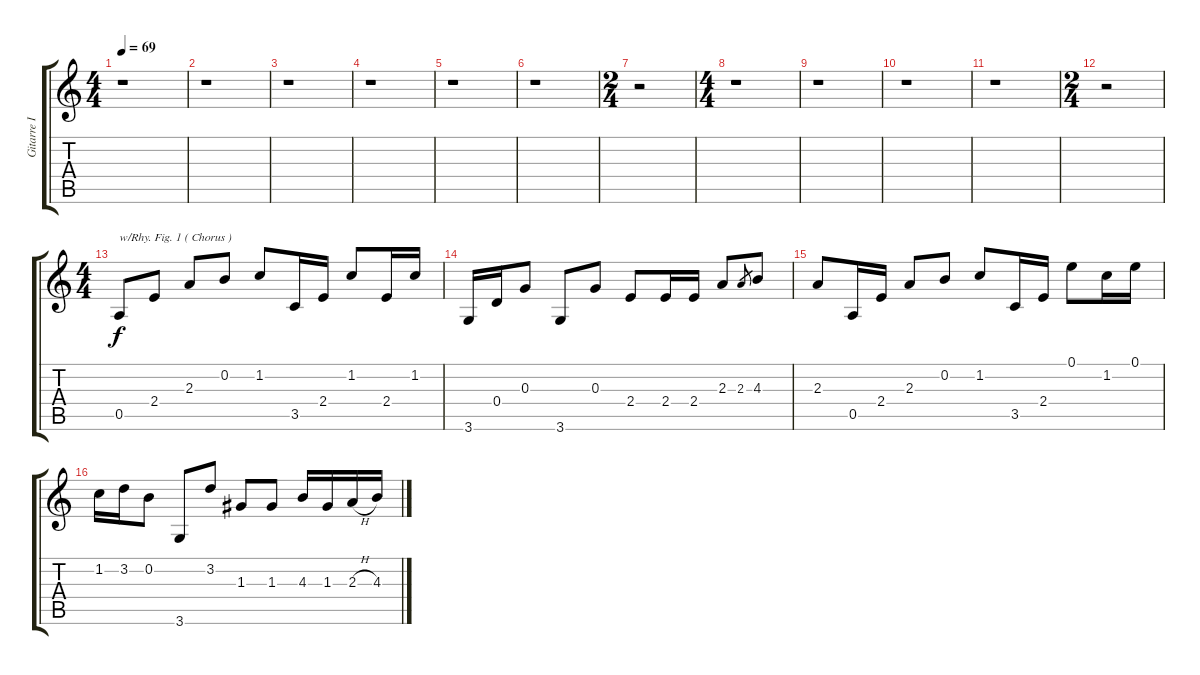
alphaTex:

\track ("Gitarre I (acous.)" "Gitarre I ") {instrument acousticguitarsteel}
\staff {score tabs}
\tuning (E4 B3 G3 D3 A2 E2) {hide}
\ts (4 4)
\tempo 69
\clef g2
\ks c
r.1{dy f} |
r.1 |
r.1 |
r.1 |
r.1 |
r.1 |
\ts (2 4)
r.2 |
\ts (4 4)
r.1 |
r.1 |
r.1 |
r.1 |
\ts (2 4)
r.2 |
\ts (4 4)
0.5.8{txt "w/Rhy. Fig. 1 ( Chorus )"} 2.4.8 2.3.8 0.2.8 1.2.8 3.5.16 2.4.16 1.2.8 2.4.16 1.2.16 |
3.6.16 0.4.16 0.3.8 3.6.8 0.3.8 2.4.8 2.4.16 2.4.16 2.3.8 2.3.8{gr} 4.3.8 |
2.3.8 0.5.16 2.4.16 2.3.8 0.2.8 1.2.8 3.5.16 2.4.16 0.1.8 1.2.16 0.1.16 |
1.2.16 3.2.16 0.2.8 3.6.8 3.2.8 1.3.8 1.3.8 4.3.16 1.3.16 2.3{h}.16 4.3.16
